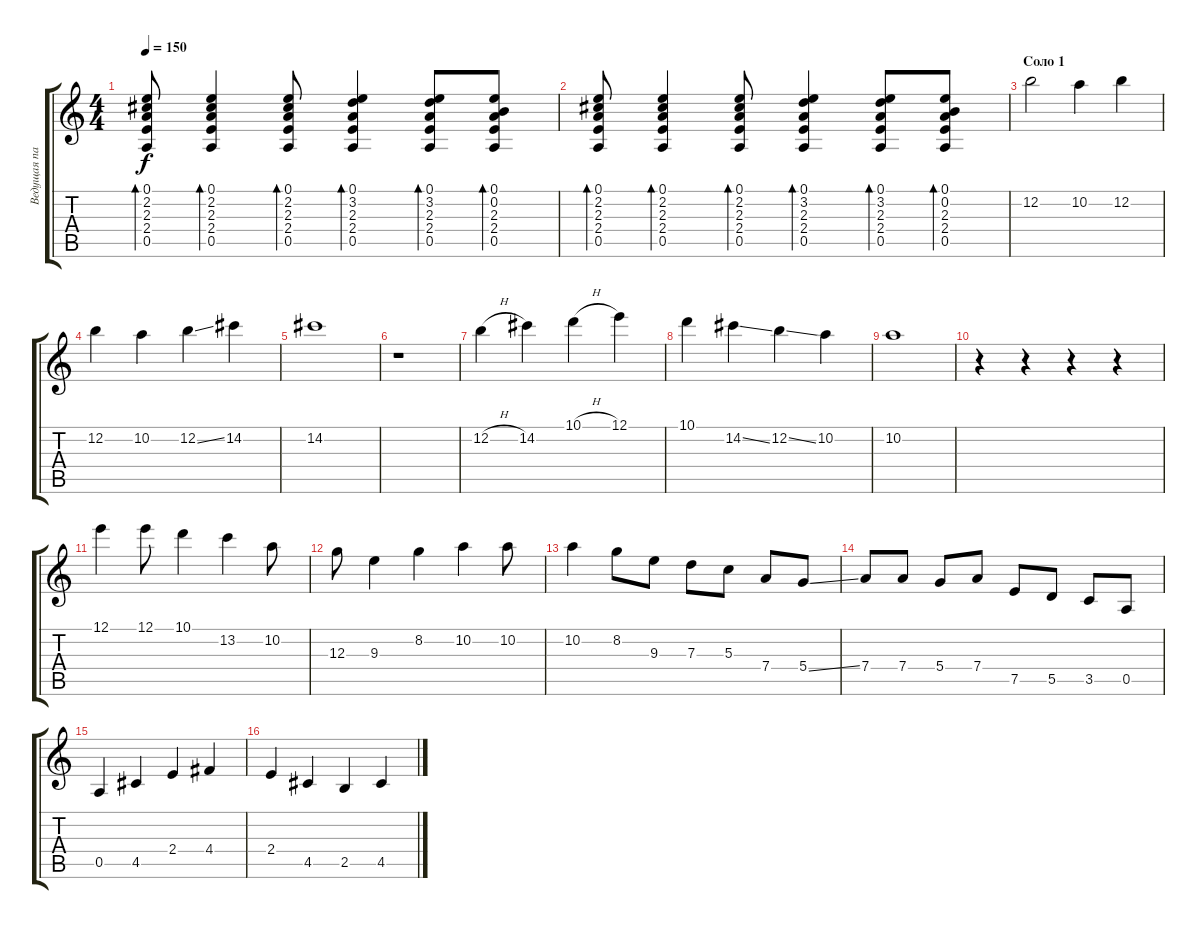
\track ("Ведущая партия" "Ведущая па") {instrument overdrivenguitar}
\staff {score tabs}
\tuning (E4 B3 G3 D3 A2 E2) {hide}
\ts (4 4)
\tempo 150
\clef g2
\ks c
(0.1 2.2 2.3 2.4 0.5).8{bd 60 dy f} (0.1 2.2 2.3 2.4 0.5).4{bd 60} (0.1 2.2 2.3 2.4 0.5).8{bd 60} (0.1 3.2 2.3 2.4 0.5).4{bd 60} (0.1 3.2 2.3 2.4 0.5).8{bd 60} (0.1 0.2 2.3 2.4 0.5).8{bd 60} |
(0.1 2.2 2.3 2.4 0.5).8{bd 60 volume 10 instrument acousticguitarsteel} (0.1 2.2 2.3 2.4 0.5).4{bd 60} (0.1 2.2 2.3 2.4 0.5).8{bd 60} (0.1 3.2 2.3 2.4 0.5).4{bd 60} (0.1 3.2 2.3 2.4 0.5).8{bd 60} (0.1 0.2 2.3 2.4 0.5).8{bd 60} |
\section ("" "Соло 1")
12.2.2{volume 15 instrument overdrivenguitar} 10.2.4 12.2.4 |
12.2.4 10.2.4 12.2{ss}.4 14.2.4 |
14.2.1 |
r.1 |
12.2{h}.4 14.2.4 10.1{h}.4 12.1.4 |
10.1.4 14.2{ss}.4 12.2{ss}.4 10.2.4 |
10.2.1 |
r.4 r.4 r.4 r.4 |
12.1.4 12.1.8 10.1.4 13.2.4 10.2.8 |
12.3.8 9.3.4 8.2.4 10.2.4 10.2.8 |
10.2.4 8.2.8 9.3.8 7.3.8 5.3.8 7.4.8 5.4{ss}.8 |
7.4.8 7.4.8 5.4.8 7.4.8 7.5.8 5.5.8 3.5.8 0.5.8 |
0.5.4{volume 16} 4.5.4 2.4.4 4.4.4 |
2.4.4 4.5.4 2.5.4 4.5.4
